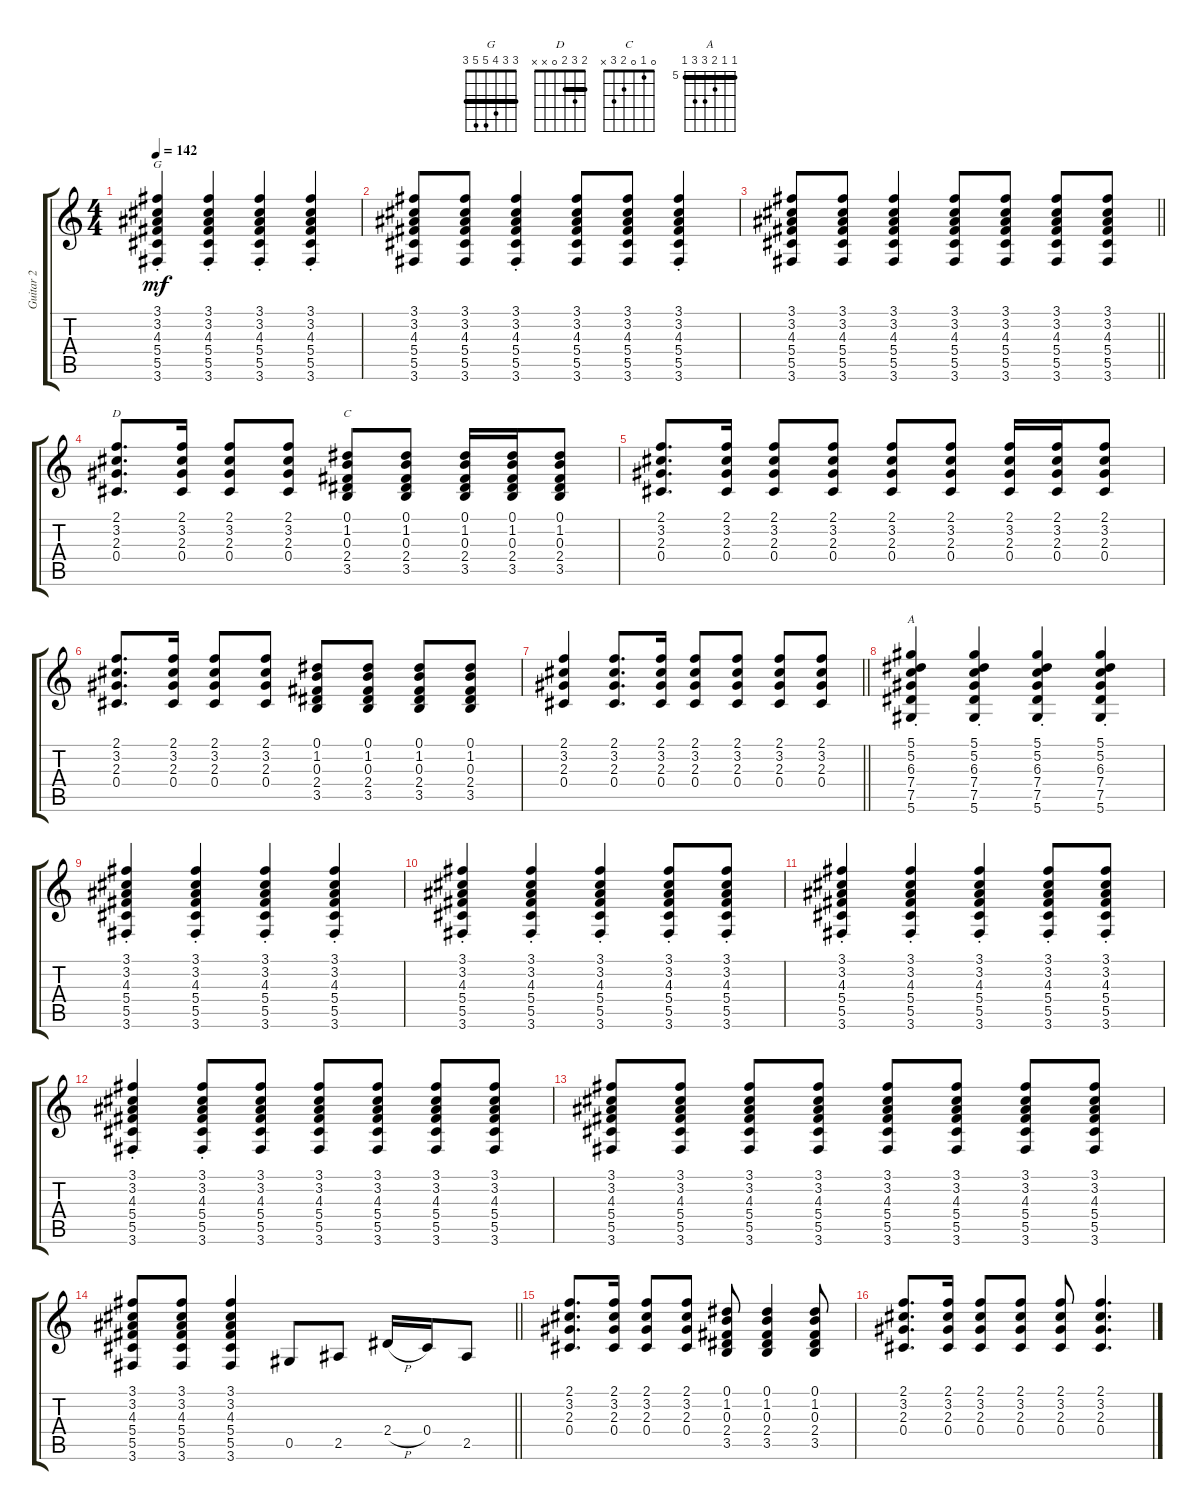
\track ("Guitar 2" "Guitar 2") {instrument acousticguitarnylon}
\staff {score tabs}
\tuning (Eb4 Bb3 Gb3 Db3 Ab2 Eb2) {hide}
\chord ("G" 3 3 4 5 5 3) {barre 3}
\chord ("D" 2 3 2 0 x x) {barre 2}
\chord ("C" 0 1 0 2 3 x)
\chord ("A" 5 5 6 7 7 5) {firstfret 5 barre 5}
\ts (4 4)
\tempo 142
\clef g2
\ks c
(3.1{st} 3.2{st} 4.3{st} 5.4{st} 5.5{st} 3.6{st}).4{ch "G" dy mf} (3.1{st} 3.2{st} 4.3{st} 5.4{st} 5.5{st} 3.6{st}).4 (3.1{st} 3.2{st} 4.3{st} 5.4{st} 5.5{st} 3.6{st}).4 (3.1{st} 3.2{st} 4.3{st} 5.4{st} 5.5{st} 3.6{st}).4 |
(3.1 3.2 4.3 5.4 5.5 3.6).8 (3.1 3.2 4.3 5.4 5.5 3.6).8 (3.1{st} 3.2{st} 4.3{st} 5.4{st} 5.5{st} 3.6{st}).4 (3.1 3.2 4.3 5.4 5.5 3.6).8 (3.1 3.2 4.3 5.4 5.5 3.6).8 (3.1{st} 3.2{st} 4.3{st} 5.4{st} 5.5{st} 3.6{st}).4 |
\barLineRight lightlight
(3.1 3.2 4.3 5.4 5.5 3.6).8 (3.1 3.2 4.3 5.4 5.5 3.6).8 (3.1 3.2 4.3 5.4 5.5 3.6).4 (3.1 3.2 4.3 5.4 5.5 3.6).8 (3.1 3.2 4.3 5.4 5.5 3.6).8 (3.1 3.2 4.3 5.4 5.5 3.6).8 (3.1 3.2 4.3 5.4 5.5 3.6).8 |
(2.1 3.2 2.3 0.4).8{d ch "D"} (2.1 3.2 2.3 0.4).16 (2.1 3.2 2.3 0.4).8 (2.1 3.2 2.3 0.4).8 (0.1 1.2 0.3 2.4 3.5).8{ch "C"} (0.1 1.2 0.3 2.4 3.5).8 (0.1 1.2 0.3 2.4 3.5).16 (0.1 1.2 0.3 2.4 3.5).16 (0.1 1.2 0.3 2.4 3.5).8 |
(2.1 3.2 2.3 0.4).8{d} (2.1 3.2 2.3 0.4).16 (2.1 3.2 2.3 0.4).8 (2.1 3.2 2.3 0.4).8 (2.1 3.2 2.3 0.4).8 (2.1 3.2 2.3 0.4).8 (2.1 3.2 2.3 0.4).16 (2.1 3.2 2.3 0.4).16 (2.1 3.2 2.3 0.4).8 |
(2.1 3.2 2.3 0.4).8{d} (2.1 3.2 2.3 0.4).16 (2.1 3.2 2.3 0.4).8 (2.1 3.2 2.3 0.4).8 (0.1 1.2 0.3 2.4 3.5).8 (0.1 1.2 0.3 2.4 3.5).8 (0.1 1.2 0.3 2.4 3.5).8 (0.1 1.2 0.3 2.4 3.5).8 |
\barLineRight lightlight
(2.1 3.2 2.3 0.4).4 (2.1 3.2 2.3 0.4).8{d} (2.1 3.2 2.3 0.4).16 (2.1 3.2 2.3 0.4).8 (2.1 3.2 2.3 0.4).8 (2.1 3.2 2.3 0.4).8 (2.1 3.2 2.3 0.4).8 |
(5.1{st} 5.2{st} 6.3{st} 7.4{st} 7.5{st} 5.6{st}).4{ch "A"} (5.1{st} 5.2{st} 6.3{st} 7.4{st} 7.5{st} 5.6{st}).4 (5.1{st} 5.2{st} 6.3{st} 7.4{st} 7.5{st} 5.6{st}).4 (5.1{st} 5.2{st} 6.3{st} 7.4{st} 7.5{st} 5.6{st}).4 |
(3.1{st} 3.2{st} 4.3{st} 5.4{st} 5.5{st} 3.6{st}).4 (3.1{st} 3.2{st} 4.3{st} 5.4{st} 5.5{st} 3.6{st}).4 (3.1{st} 3.2{st} 4.3{st} 5.4{st} 5.5{st} 3.6{st}).4 (3.1{st} 3.2{st} 4.3{st} 5.4{st} 5.5{st} 3.6{st}).4 |
(3.1{st} 3.2{st} 4.3{st} 5.4{st} 5.5{st} 3.6{st}).4 (3.1{st} 3.2{st} 4.3{st} 5.4{st} 5.5{st} 3.6{st}).4 (3.1{st} 3.2{st} 4.3{st} 5.4{st} 5.5{st} 3.6{st}).4 (3.1{st} 3.2{st} 4.3{st} 5.4{st} 5.5{st} 3.6{st}).8 (3.1{st} 3.2{st} 4.3{st} 5.4{st} 5.5{st} 3.6{st}).8 |
(3.1{st} 3.2{st} 4.3{st} 5.4{st} 5.5{st} 3.6{st}).4 (3.1{st} 3.2{st} 4.3{st} 5.4{st} 5.5{st} 3.6{st}).4 (3.1{st} 3.2{st} 4.3{st} 5.4{st} 5.5{st} 3.6{st}).4 (3.1{st} 3.2{st} 4.3{st} 5.4{st} 5.5{st} 3.6{st}).8 (3.1{st} 3.2{st} 4.3{st} 5.4{st} 5.5{st} 3.6{st}).8 |
(3.1{st} 3.2{st} 4.3{st} 5.4{st} 5.5{st} 3.6{st}).4 (3.1{st} 3.2{st} 4.3{st} 5.4{st} 5.5{st} 3.6{st}).8 (3.1 3.2 4.3 5.4 5.5 3.6).8 (3.1 3.2 4.3 5.4 5.5 3.6).8 (3.1 3.2 4.3 5.4 5.5 3.6).8 (3.1 3.2 4.3 5.4 5.5 3.6).8 (3.1 3.2 4.3 5.4 5.5 3.6).8 |
(3.1 3.2 4.3 5.4 5.5 3.6).8 (3.1 3.2 4.3 5.4 5.5 3.6).8 (3.1 3.2 4.3 5.4 5.5 3.6).8 (3.1 3.2 4.3 5.4 5.5 3.6).8 (3.1 3.2 4.3 5.4 5.5 3.6).8 (3.1 3.2 4.3 5.4 5.5 3.6).8 (3.1 3.2 4.3 5.4 5.5 3.6).8 (3.1 3.2 4.3 5.4 5.5 3.6).8 |
\barLineRight lightlight
(3.1 3.2 4.3 5.4 5.5 3.6).8 (3.1 3.2 4.3 5.4 5.5 3.6).8 (3.1 3.2 4.3 5.4 5.5 3.6).4 0.5.8 2.5.8 2.4{h}.16 0.4.16 2.5.8 |
(2.1 3.2 2.3 0.4).8{d} (2.1 3.2 2.3 0.4).16 (2.1 3.2 2.3 0.4).8 (2.1 3.2 2.3 0.4).8 (0.1 1.2 0.3 2.4 3.5).8 (0.1 1.2 0.3 2.4 3.5).4 (0.1 1.2 0.3 2.4 3.5).8 |
(2.1 3.2 2.3 0.4).8{d} (2.1 3.2 2.3 0.4).16 (2.1 3.2 2.3 0.4).8 (2.1 3.2 2.3 0.4).8 (2.1 3.2 2.3 0.4).8 (2.1 3.2 2.3 0.4).4{d}
